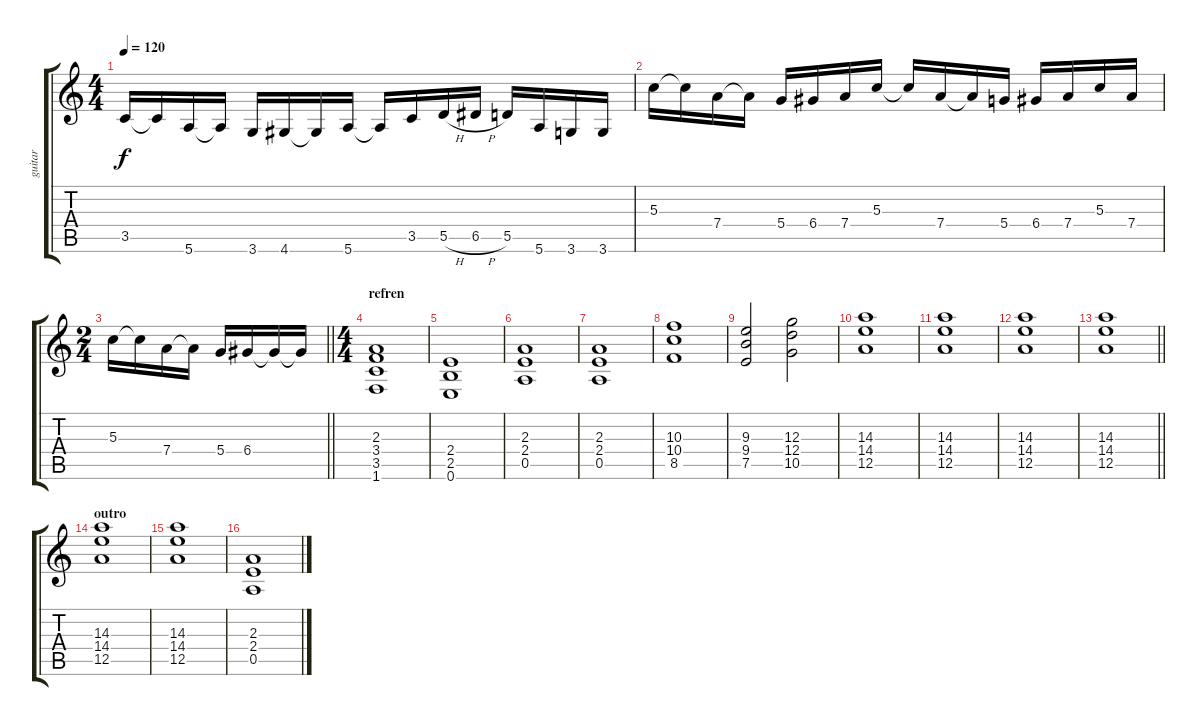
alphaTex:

\track ("guitar" "guitar") {instrument overdrivenguitar}
\staff {score tabs}
\tuning (E4 B3 G3 D3 A2 E2) {hide}
\ts (4 4)
\tempo 120
\clef g2
\ks c
3.5.16{dy f} 3.5{t}.16 5.6.16 5.6{t}.16 3.6.16 4.6.16 4.6{t}.16 5.6.16 5.6{t}.16 3.5.16 5.5{h}.16 6.5{h}.16 5.5.16 5.6.16 3.6.16 3.6.16 |
5.3.16 5.3{t}.16 7.4.16 7.4{t}.16 5.4.16 6.4.16 7.4.16 5.3.16 5.3{t}.16 7.4.16 7.4{t}.16 5.4.16 6.4.16 7.4.16 5.3.16 7.4.16 |
\ts (2 4)
\barLineRight lightlight
5.3.16 5.3{t}.16 7.4.16 7.4{t}.16 5.4.16 6.4.16 6.4{t}.16 6.4{t}.16 |
\ts (4 4)
\section ("" "refren")
(2.3 3.4 3.5 1.6).1 |
(2.4 2.5 0.6).1 |
(2.3 2.4 0.5).1 |
(2.3 2.4 0.5).1 |
(10.3 10.4 8.5).1 |
(9.3 9.4 7.5).2 (12.3 12.4 10.5).2 |
(14.3 14.4 12.5).1 |
(14.3 14.4 12.5).1 |
(14.3 14.4 12.5).1 |
\barLineRight lightlight
(14.3 14.4 12.5).1 |
\section ("" "outro")
(14.3 14.4 12.5).1 |
(14.3 14.4 12.5).1 |
(2.3 2.4 0.5).1
